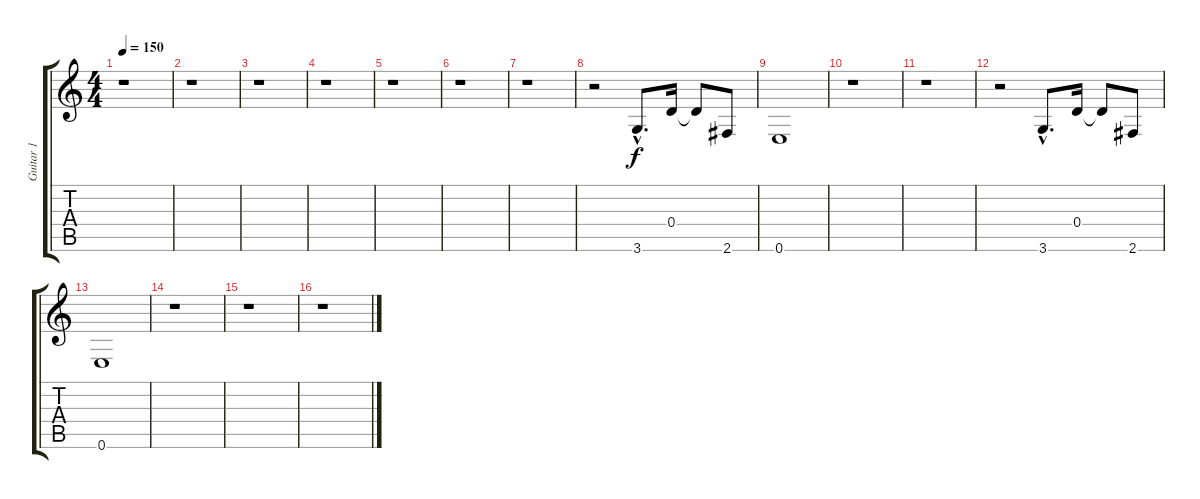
\track ("Guitar 1" "Guitar 1") {instrument electricguitarclean}
\staff {score tabs}
\tuning (E4 B3 G3 D3 A2 E2) {hide}
\ts (4 4)
\tempo 150
\clef g2
\ks c
r.1{dy f} |
r.1 |
r.1 |
r.1 |
r.1 |
r.1 |
r.1 |
r.2 3.6{hac}.8{d} 0.4.16 0.4{t}.8 2.6.8 |
0.6.1 |
r.1 |
r.1 |
r.2 3.6{hac}.8{d} 0.4.16 0.4{t}.8 2.6.8 |
0.6.1 |
r.1 |
r.1 |
r.1
